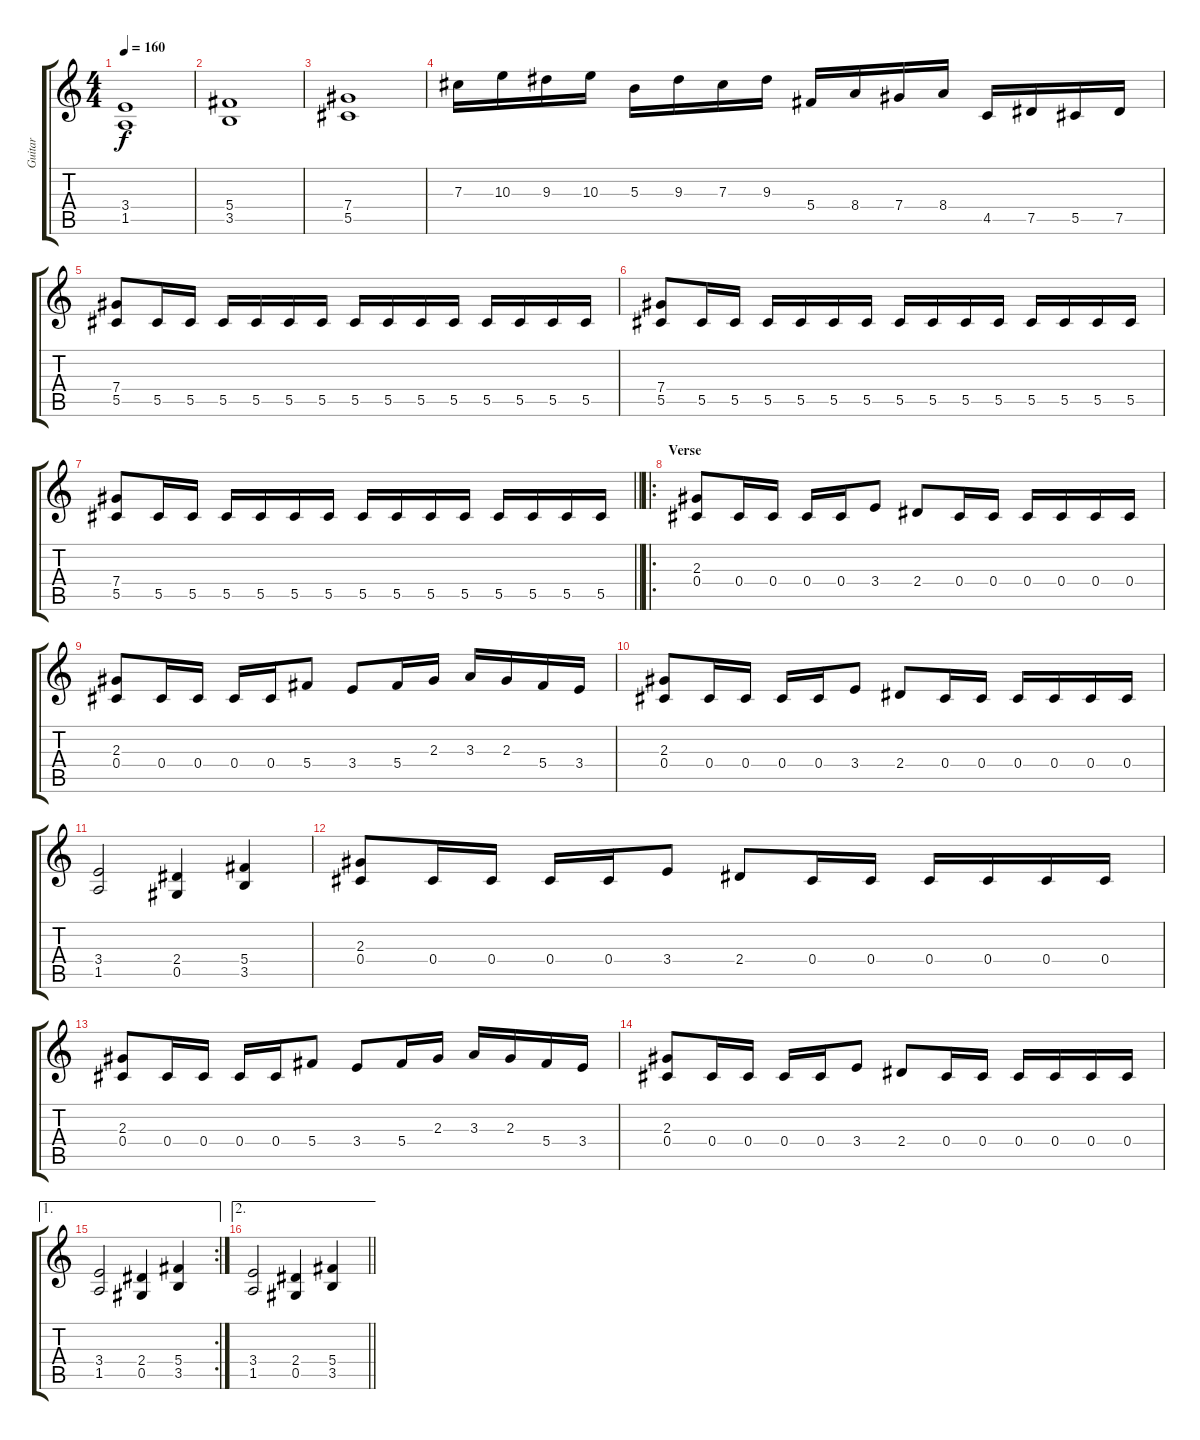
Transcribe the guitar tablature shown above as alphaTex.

\track ("Guitar" "Guitar") {instrument distortionguitar}
\staff {score tabs}
\tuning (Eb4 Bb3 Gb3 Db3 Ab2 Eb2) {hide}
\ts (4 4)
\tempo 160
\clef g2
\ks c
(3.4 1.5).1{dy f} |
(5.4 3.5).1 |
(7.4 5.5).1 |
7.3.16 10.3.16 9.3.16 10.3.16 5.3.16 9.3.16 7.3.16 9.3.16 5.4.16 8.4.16 7.4.16 8.4.16 4.5.16 7.5.16 5.5.16 7.5.16 |
(7.4 5.5).8 5.5.16 5.5.16 5.5.16 5.5.16 5.5.16 5.5.16 5.5.16 5.5.16 5.5.16 5.5.16 5.5.16 5.5.16 5.5.16 5.5.16 |
(7.4 5.5).8 5.5.16 5.5.16 5.5.16 5.5.16 5.5.16 5.5.16 5.5.16 5.5.16 5.5.16 5.5.16 5.5.16 5.5.16 5.5.16 5.5.16 |
\barLineRight lightlight
(7.4 5.5).8 5.5.16 5.5.16 5.5.16 5.5.16 5.5.16 5.5.16 5.5.16 5.5.16 5.5.16 5.5.16 5.5.16 5.5.16 5.5.16 5.5.16 |
\ro
\section ("" "Verse")
(2.3 0.4).8 0.4.16 0.4.16 0.4.16 0.4.16 3.4.8 2.4.8 0.4.16 0.4.16 0.4.16 0.4.16 0.4.16 0.4.16 |
(2.3 0.4).8 0.4.16 0.4.16 0.4.16 0.4.16 5.4.8 3.4.8 5.4.16 2.3.16 3.3.16 2.3.16 5.4.16 3.4.16 |
(2.3 0.4).8 0.4.16 0.4.16 0.4.16 0.4.16 3.4.8 2.4.8 0.4.16 0.4.16 0.4.16 0.4.16 0.4.16 0.4.16 |
(3.4 1.5).2 (2.4 0.5).4 (5.4 3.5).4 |
(2.3 0.4).8 0.4.16 0.4.16 0.4.16 0.4.16 3.4.8 2.4.8 0.4.16 0.4.16 0.4.16 0.4.16 0.4.16 0.4.16 |
(2.3 0.4).8 0.4.16 0.4.16 0.4.16 0.4.16 5.4.8 3.4.8 5.4.16 2.3.16 3.3.16 2.3.16 5.4.16 3.4.16 |
(2.3 0.4).8 0.4.16 0.4.16 0.4.16 0.4.16 3.4.8 2.4.8 0.4.16 0.4.16 0.4.16 0.4.16 0.4.16 0.4.16 |
\ae 1
\rc 2
(3.4 1.5).2 (2.4 0.5).4 (5.4 3.5).4 |
\ae 2
\barLineRight lightlight
(3.4 1.5).2 (2.4 0.5).4 (5.4 3.5).4
